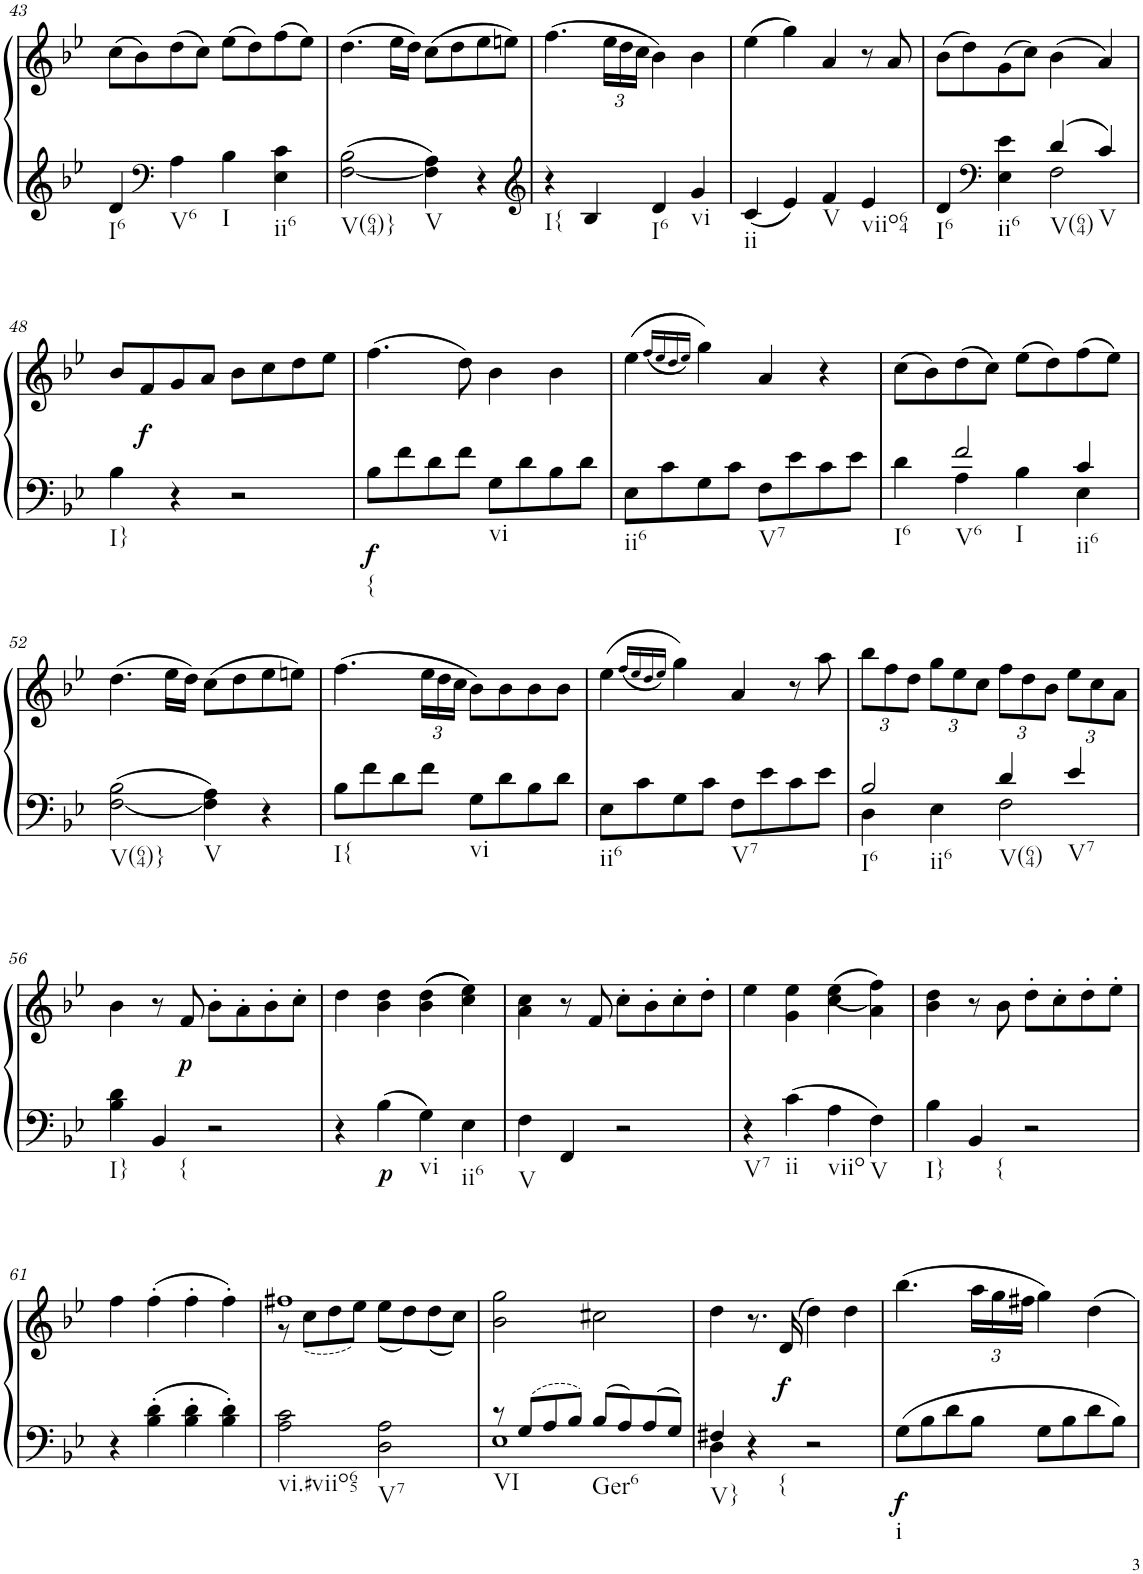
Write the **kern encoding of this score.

**kern	**kern	**dynam
*part1	*part1	*part1
*staff2	*staff1	*staff1/2
*I"Piano, Piano right	*	*
*I'Pno.	*	*
!!LO:PB:g=z
*clefG2	*clefG2	*
*k[b-e-]	*k[b-e-]	*
*M2/2	*M2/2	*
*met(c|)	*met(c|)	*
=43	=43	=43
!LO:TX:b:t=I6	!	!
4d/	(8cc\L	.
.	8b-\)	.
*clefF4	*	*
!LO:TX:b:t=V6	!	!
4A\	(8dd\	.
.	8cc\J)	.
!LO:TX:b:t=I	!	!
4B-\	(8ee-\L	.
.	8dd\)	.
!LO:TX:b:t=ii6	!	!
4E-\ 4c\	(8ff\	.
.	8ee-\J)	.
=44	=44	=44
!LO:TX:b:t=V(64)}	!	!
[2F\ 2B-\	(4.dd\	.
.	16ee-\LL	.
.	16dd\JJ)	.
!LO:TX:b:t=V	!	!
4F\] 4A\	(8cc\L	.
.	8dd\	.
4r	8ee-\	.
.	8een\J)	.
=45	=45	=45
*clefG2	*	*
!LO:TX:b:t=I{	!	!
4r	(4.ff\	.
4B-/	.	.
*	*Xbrackettup	*
.	24ee-\LL	.
.	24dd\	.
.	24cc\JJ	.
!LO:TX:b:t=I6	!	!
4d/	4b-\)	.
!LO:TX:b:t=vi	!	!
4g/	4b-\	.
=46	=46	=46
!LO:TX:b:t=ii	!	!
4c/	(4ee-\	.
4e-/	4gg\)	.
!LO:TX:b:t=V	!	!
4f/	4a/	.
!LO:TX:b:t=viio64	!	!
4e-/	8r	.
.	8a/	.
=47	=47	=47
*^	*	*
!LO:TX:b:t=I6	!	!	!
4d/	2ryy	(8b-\L	.
.	.	8dd\)	.
*clefF4	*	*	*
!LO:TX:b:t=ii6	!	!	!
4E-\ 4e-\	.	(8g\	.
.	.	8cc\J)	.
!LO:TX:b:t=V(64)	!	!	!
4d/	2F\	(4b-\	.
!LO:TX:b:t=V	!	!	!
4c/	.	4a/)	.
*v	*v	*	*
!!LO:LB:g=z
=48	=48	=48
!LO:TX:b:t=I}	!	!
4B-\	8b-/L	.
!	!	!LO:DY:b
.	8f/	f
4r	8g/	.
.	8a/J	.
2r	8b-\L	.
.	8cc\	.
.	8dd\	.
.	8ee-\J	.
=49	=49	=49
!LO:TX:b:t={	!	!
!	!	!LO:DY:b=2
8B-\L	(4.ff\	f
8f\	.	.
8d\	.	.
8f\J	8dd\)	.
!LO:TX:b:t=vi	!	!
8G\L	4b-\	.
8d\	.	.
8B-\	4b-\	.
8d\J	.	.
=50	=50	=50
!LO:TX:b:t=ii6	!	!
8E-\L	(4ee-\	.
8c\	.	.
.	(16qff/LL	.
.	16qee-/	.
.	16qdd/	.
.	16qee-/JJ)	.
8G\	4gg\)	.
8c\J	.	.
!LO:TX:b:t=V7	!	!
8F\L	4a/	.
8e-\	.	.
8c\	4r	.
8e-\J	.	.
=51	=51	=51
*^	*	*
!LO:TX:b:t=I6	!	!	!
4d\	4ryy	(8cc\L	.
.	.	8b-\)	.
!LO:TX:b:t=V6	!	!	!
!LO:TX:b:t=I	!	!	!
2f/	4A\	(8dd\	.
.	.	8cc\J)	.
.	4B-\	(8ee-\L	.
.	.	8dd\)	.
!LO:TX:b:t=ii6	!	!	!
4c/	4E-\	(8ff\	.
.	.	8ee-\J)	.
*v	*v	*	*
!!LO:LB:g=z
=52	=52	=52
!LO:TX:b:t=V(64)}	!	!
[<2F\ 2B-\	(4.dd\	.
.	16ee-\LL	.
.	16dd\JJ)	.
!LO:TX:b:t=V	!	!
4F\] 4A\	(8cc\L	.
.	8dd\	.
4r	8ee-\	.
.	8een\J)	.
=53	=53	=53
!LO:TX:b:t=I{	!	!
8B-\L	(4.ff\	.
8f\	.	.
8d\	.	.
8f\J	24ee-\LL	.
.	24dd\	.
.	24cc\JJ	.
!LO:TX:b:t=vi	!	!
8G\L	8b-\L)	.
8d\	8b-\	.
8B-\	8b-\	.
8d\J	8b-\J	.
=54	=54	=54
!LO:TX:b:t=ii6	!	!
8E-\L	(4ee-\	.
8c\	.	.
.	(16qff/LL	.
.	16qee-/	.
.	16qdd/	.
.	16qee-/JJ)	.
8G\	4gg\)	.
8c\J	.	.
!LO:TX:b:t=V7	!	!
8F\L	4a/	.
8e-\	.	.
8c\	8r	.
8e-\J	8aa\	.
=55	=55	=55
*^	*	*
!LO:TX:b:t=I6	!	!	!
!LO:TX:b:t=ii6	!	!	!
2B-/	4D\	12bb-\L	.
.	.	12ff\	.
.	.	12dd\J	.
.	4E-\	12gg\L	.
.	.	12ee-\	.
.	.	12cc\J	.
!LO:TX:b:t=V(64)	!	!	!
4d/	2F\	12ff\L	.
.	.	12dd\	.
.	.	12b-\J	.
!LO:TX:b:t=V7	!	!	!
4e-/	.	12ee-\L	.
.	.	12cc\	.
.	.	12a\J	.
*v	*v	*	*
!!LO:LB:g=z
=56	=56	=56
!LO:TX:b:t=I}	!	!
4B-\ 4d\	4b-\	.
!LO:TX:b:t={	!	!
4BB-/	8r	.
!	!	!LO:DY:b
.	8f/	p
2r	8b-'\L	.
.	8a'\	.
.	8b-'\	.
.	8cc'\J	.
=57	=57	=57
4r	4dd\	.
!	!	!LO:DY:b=2
4B-\	4b-\ 4dd\	p
!LO:TX:b:t=vi	!	!
4G\	((4b-\ 4dd\	.
!LO:TX:b:t=ii6	!	!
4E-\	4cc\ 4ee-\))	.
=58	=58	=58
!LO:TX:b:t=V	!	!
4F\	4a\ 4cc\	.
4FF/	8r	.
.	8f/	.
2r	8cc'\L	.
.	8b-'\	.
.	8cc'\	.
.	8dd'\J	.
=59	=59	=59
!LO:TX:b:t=V7	!	!
4r	4ee-\	.
!LO:TX:b:t=ii	!	!
4c\	4g\ 4ee-\	.
!LO:TX:b:t=viio	!	!
4A\	((<4cc\ 4ee-\	.
!LO:TX:b:t=V	!	!
4F\	4a\ 4ff\))	.
=60	=60	=60
!LO:TX:b:t=I}	!	!
4B-\	4b-\ 4dd\	.
!LO:TX:b:t={	!	!
4BB-/	8r	.
.	8b-\	.
2r	8dd'\L	.
.	8cc'\	.
.	8dd'\	.
.	8ee-'\J	.
!!LO:LB:g=z
=61	=61	=61
4r	4ff\	.
4B-\' 4d\'	(4ff'\	.
4B-\' 4d\'	4ff'\	.
4B-\' 4d\'	4ff'\)	.
=62	=62	=62
*	*^	*
!LO:TX:b:t=vi.#viio65	!	!	!
2A\ 2c\	1ff#X	8r	.
.	.	(8cc\L	.
.	.	8dd\	.
.	.	8ee-\J)	.
!LO:TX:b:t=V7	!	!	!
2D\ 2A\	.	(8ee-\L	.
.	.	8dd\)	.
.	.	(8dd\	.
.	.	8cc\J)	.
=63	=63	=63	=63
*^	*	*	*
!LO:TX:b:t=VI	!	!	!	!
*	*	*v	*v	*
8r	1E-	2b-\ 2gg\	.
8G/L	.	.	.
8A/	.	.	.
8B-/J	.	.	.
!LO:TX:b:t=Ger6	!	!	!
8B-/L	.	2cc#X\	.
8A/	.	.	.
8A/	.	.	.
8G/J	.	.	.
=64	=64	=64	=64
!LO:TX:b:t=V}	!	!	!
4F#X/	4D\	4dd\	.
!LO:TX:b:t={	!	!	!
4r	2.ryy	8.r	.
!	!	!	!LO:DY:b
.	.	(16d/	f
2r	.	4dd\)	.
.	.	4dd\	.
*v	*v	*	*
=65	=65	=65
!LO:TX:b:t=i	!	!
!	!	!LO:DY:b=2
8G\L	(4.bb-\	f
8B-\	.	.
8d\	.	.
8B-\J	24aa\LL	.
.	24gg\	.
.	24ff#X\JJ	.
8G\L	4gg\)	.
8B-\	.	.
8d\	4dd\	.
8B-\J	.	.
=	=	=
*-	*-	*-
